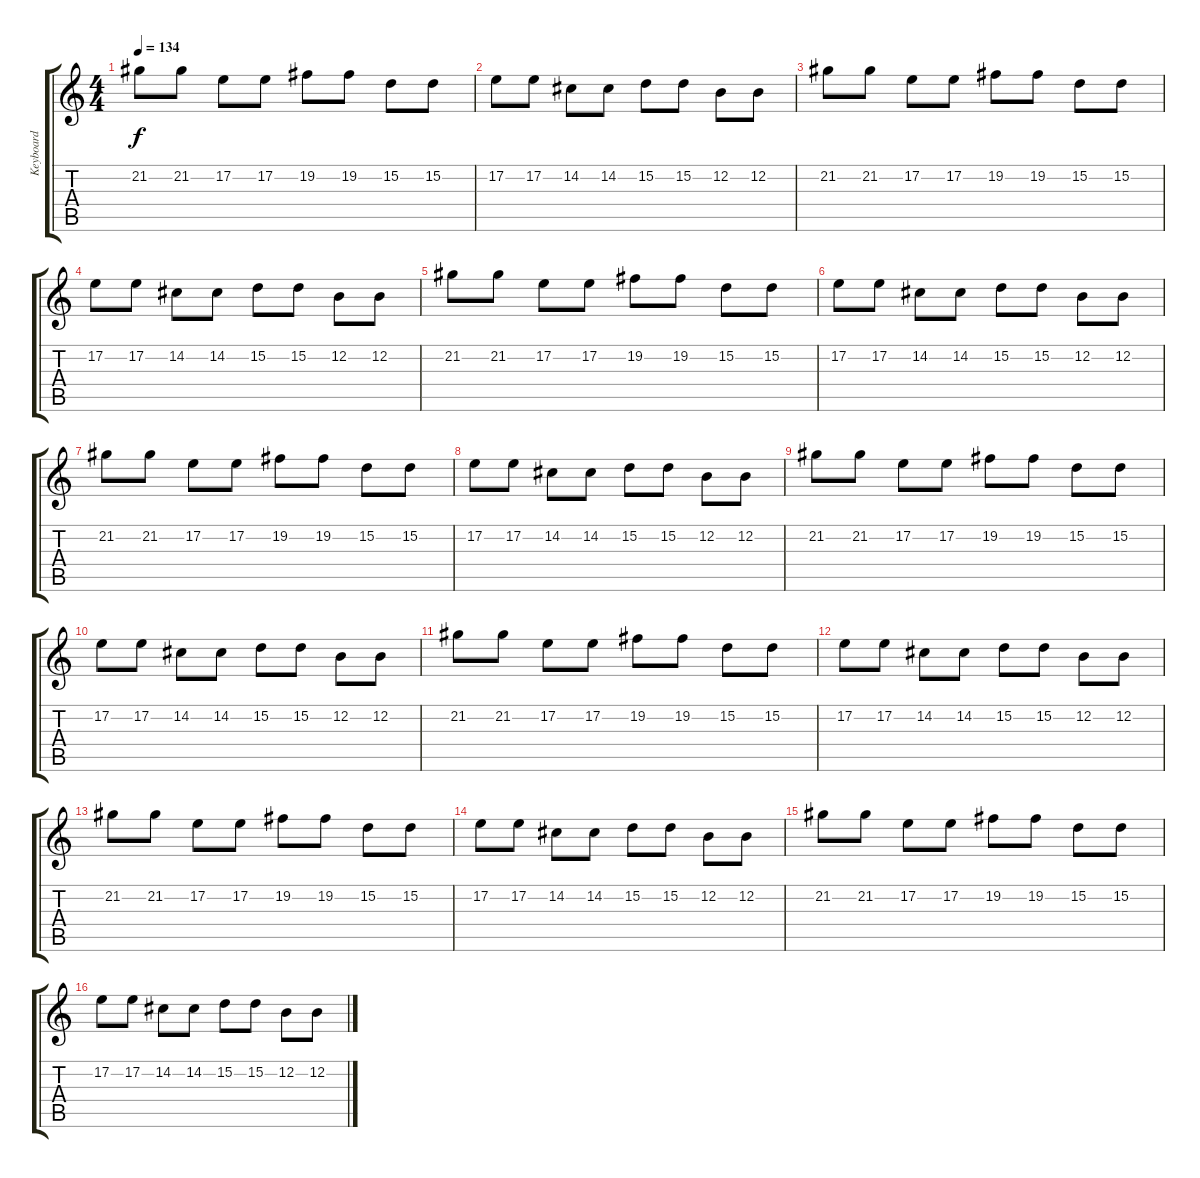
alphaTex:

\track ("Keyboard" "Keyboard") {instrument xylophone}
\staff {score tabs}
\tuning (E4 B3 G3 D3 A2 E2) {hide}
\ts (4 4)
\tempo 134
\clef g2
\ks c
21.2.8{dy f instrument xylophone} 21.2.8 17.2.8 17.2.8 19.2.8 19.2.8 15.2.8 15.2.8 |
17.2.8 17.2.8 14.2.8 14.2.8 15.2.8 15.2.8 12.2.8 12.2.8 |
21.2.8 21.2.8 17.2.8 17.2.8 19.2.8 19.2.8 15.2.8 15.2.8 |
17.2.8 17.2.8 14.2.8 14.2.8 15.2.8 15.2.8 12.2.8 12.2.8 |
21.2.8 21.2.8 17.2.8 17.2.8 19.2.8 19.2.8 15.2.8 15.2.8 |
17.2.8 17.2.8 14.2.8 14.2.8 15.2.8 15.2.8 12.2.8 12.2.8 |
21.2.8 21.2.8 17.2.8 17.2.8 19.2.8 19.2.8 15.2.8 15.2.8 |
17.2.8 17.2.8 14.2.8 14.2.8 15.2.8 15.2.8 12.2.8 12.2.8 |
21.2.8 21.2.8 17.2.8 17.2.8 19.2.8 19.2.8 15.2.8 15.2.8 |
17.2.8 17.2.8 14.2.8 14.2.8 15.2.8 15.2.8 12.2.8 12.2.8 |
21.2.8 21.2.8 17.2.8 17.2.8 19.2.8 19.2.8 15.2.8 15.2.8 |
17.2.8 17.2.8 14.2.8 14.2.8 15.2.8 15.2.8 12.2.8 12.2.8 |
21.2.8 21.2.8 17.2.8 17.2.8 19.2.8 19.2.8 15.2.8 15.2.8 |
17.2.8 17.2.8 14.2.8 14.2.8 15.2.8 15.2.8 12.2.8 12.2.8 |
21.2.8 21.2.8 17.2.8 17.2.8 19.2.8 19.2.8 15.2.8 15.2.8 |
17.2.8 17.2.8 14.2.8 14.2.8 15.2.8 15.2.8 12.2.8 12.2.8
